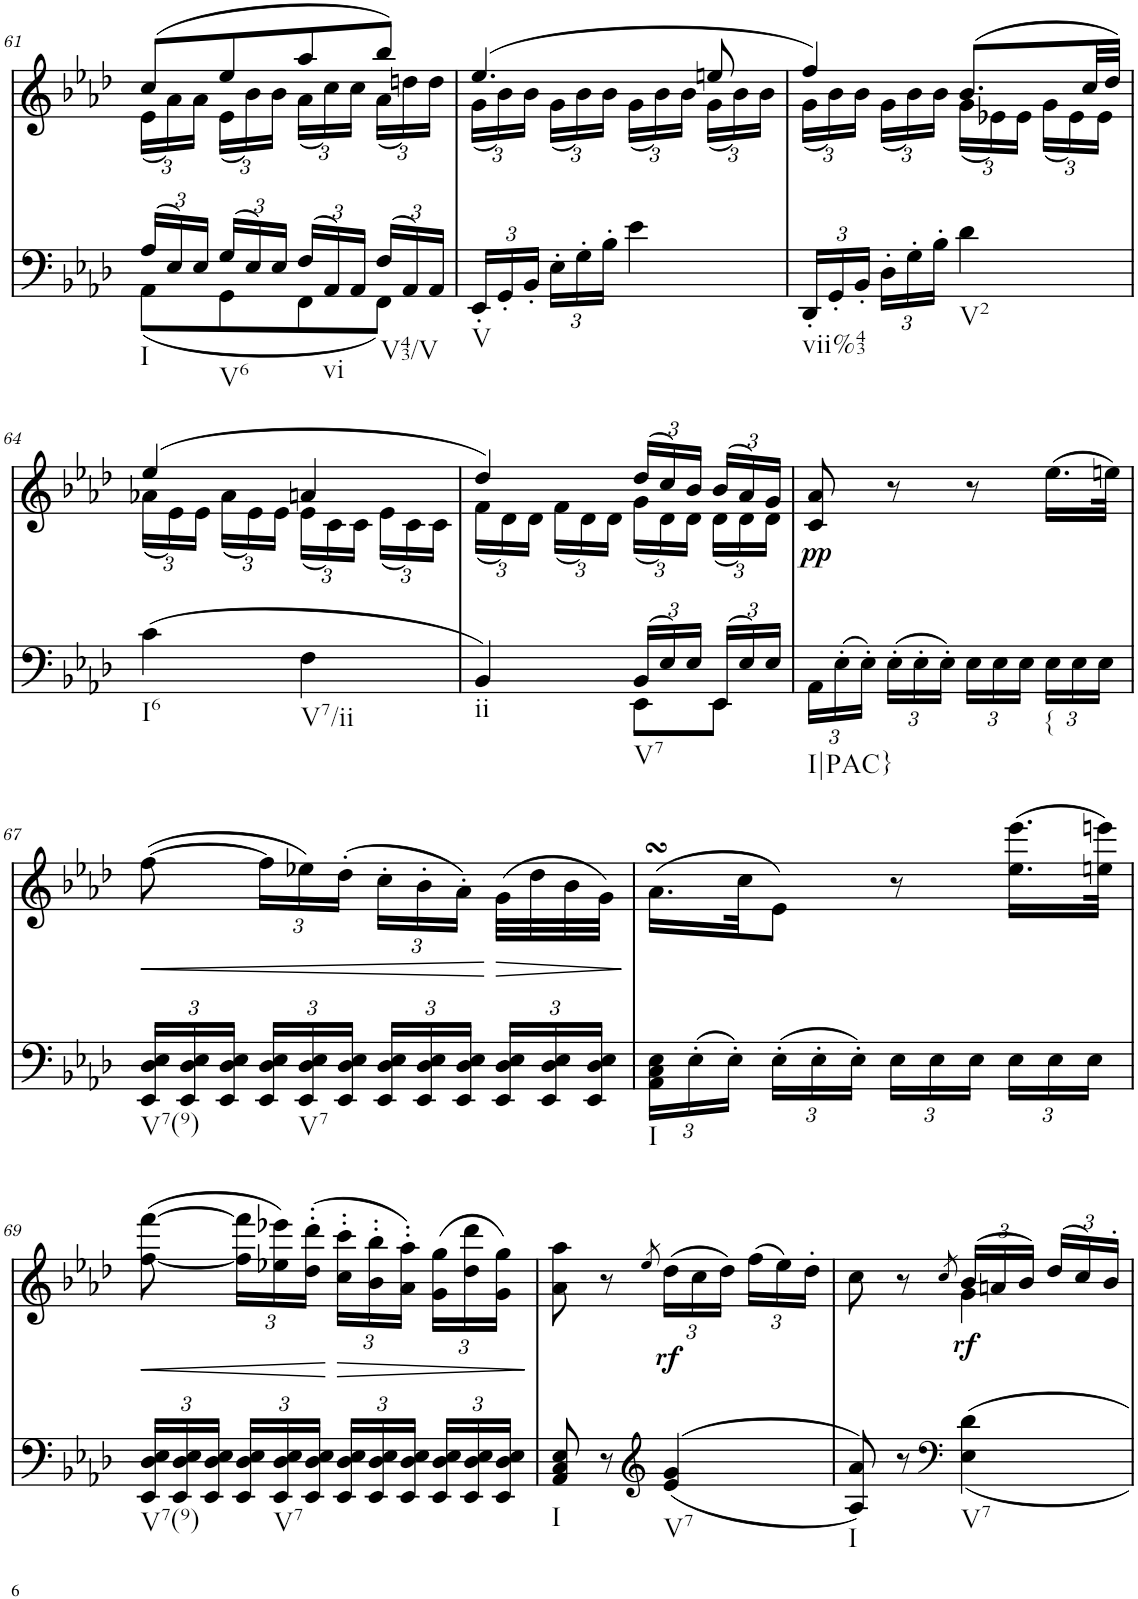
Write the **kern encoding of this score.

**kern	**kern	**text	**dynam
*part2	*part1	*part1	*part1
*staff2	*staff1	*staff1	*staff1
*I"piano	*I"piano	*	*
*I'Pno	*I'Pno	*	*
!!LO:PB:g=z
*clefF4	*clefG2	*	*
*k[b-e-a-d-]	*k[b-e-a-d-]	*	*
*A-:	*A-:	*	*
*M2/4	*M2/4	*	*
=61	=61	=61	=61
*	*^	*	*
*Xbrackettup	*	*Xbrackettup	*	*
*^	*	*	*	*
!LO:TX:b:t=I	!	!	!	!	!
(24A-/LL	(8AA-\L	(8cc/L	(24e-\LL	.	.
24E-/)	.	.	24a-\)	.	.
24E-/JJ	.	.	24a-\JJ	.	.
!LO:TX:b:t=V6	!	!	!	!	!
(24G/LL	8GG\	8ee-/	(24e-\LL	.	.
24E-/)	.	.	24b-\)	.	.
24E-/JJ	.	.	24b-\JJ	.	.
!LO:TX:b:t=vi	!	!	!	!	!
(24F/LL	8FF\	8aa-/	(24a-\LL	.	.
24AA-/)	.	.	24cc\)	.	.
24AA-/JJ	.	.	24cc\JJ	.	.
!LO:TX:b:t=V43/V	!	!	!	!	!
(24F/LL	8FF\J)	8bb-/J)	(24a-\LL	.	.
24AA-/)	.	.	24ddn\)	.	.
24AA-/JJ	.	.	24dd\JJ	.	.
*v	*v	*	*	*	*
=62	=62	=62	=62	=62
!LO:TX:b:t=V	!	!	!	!
24EE-'/LL	(4.ee-/	(24g\LL	.	.
24GG'/	.	24b-\)	.	.
24BB-'/JJ	.	24b-\JJ	.	.
24E-'\LL	.	(24g\LL	.	.
24G'\	.	24b-\)	.	.
24B-'\JJ	.	24b-\JJ	.	.
4e-\	.	(24g\LL	.	.
.	.	24b-\)	.	.
.	.	24b-\JJ	.	.
.	8een/	(24g\LL	.	.
.	.	24b-\)	.	.
.	.	24b-\JJ	.	.
=63	=63	=63	=63	=63
!LO:TX:b:t=vii%43	!	!	!	!
24DD-'/LL	4ff/)	(24g\LL	.	.
24GG'/	.	24b-\)	.	.
24BB-'/JJ	.	24b-\JJ	.	.
24D-'\LL	.	(24g\LL	.	.
24G'\	.	24b-\)	.	.
24B-'\JJ	.	24b-\JJ	.	.
!LO:TX:b:t=V2	!	!	!	!
4d-\	(8.b-/L	(24g\LL	.	.
.	.	24e-X\)	.	.
.	.	24e-\JJ	.	.
.	.	(24g\LL	.	.
.	.	24e-\)	.	.
.	32cc/LL	.	.	.
.	.	24e-\JJ	.	.
.	32dd-/JJJ)	.	.	.
!!LO:LB:g=z	!!
=64	=64	=64	=64	=64
!LO:TX:b:t=I6	!	!	!	!
(4c\	(4ee-/	(24a-X\LL	.	.
.	.	24e-\)	.	.
.	.	24e-\JJ	.	.
.	.	(24a-\LL	.	.
.	.	24e-\)	.	.
.	.	24e-\JJ	.	.
!LO:TX:b:t=V7/ii	!	!	!	!
4F\	4an/	(24e-\LL	.	.
.	.	24c\)	.	.
.	.	24c\JJ	.	.
.	.	(24e-\LL	.	.
.	.	24c\)	.	.
.	.	24c\JJ	.	.
=65	=65	=65	=65	=65
*^	*	*	*	*
!LO:TX:b:t=ii	!	!	!	!	!
4BB-/)	4ryy	4dd-/)	(24f\LL	.	.
.	.	.	24d-\)	.	.
.	.	.	24d-\JJ	.	.
.	.	.	(24f\LL	.	.
.	.	.	24d-\)	.	.
.	.	.	24d-\JJ	.	.
!LO:TX:b:t=V7	!	!	!	!	!
(24BB-/LL	8EE-\L	(24dd-/LL	(24g\LL	.	.
24E-/)	.	24cc/)	24d-\)	.	.
24E-/JJ	.	24b-/JJ	24d-\JJ	.	.
(24EE-/LL	8EE-\J	(24b-/LL	(24d-\LL	.	.
24E-/)	.	24a-/)	24d-\)	.	.
24E-/JJ	.	24g/JJ	24d-\JJ	.	.
*v	*v	*	*	*	*
=66	=66	=66	=66	=66
!LO:TX:b:t=I|PAC}	!	!	!	!
!	!	!	!LO:LY:b	!LO:DY:b
*	*v	*v	*	*
24AA-\LL	8c/ 8a-/	pp	pp
(24E-'\	.	.	.
24E-'\JJ)	.	.	.
(24E-'\LL	8r	.	.
24E-'\	.	.	.
24E-'\JJ)	.	.	.
24E-\LL	8r	.	.
24E-\	.	.	.
24E-\JJ	.	.	.
!LO:TX:b:t={	!	!	!
24E-\LL	(16.ee-\LL	.	.
24E-\	.	.	.
24E-\JJ	.	.	.
.	32een\JJk)	.	.
!!LO:LB:g=z
=67	=67	=67	=67
!LO:TX:b:t=V7(9)	!	!	!
!	!	!	!LO:HP:b
24EE-/ 24D-/ 24E-/LL	([8ff\	.	<
24EE-/ 24D-/ 24E-/	.	.	.
24EE-/ 24D-/ 24E-/JJ	.	.	.
24EE-/ 24D-/ 24E-/LL	24ff\LL]	.	.
!LO:TX:b:t=V7	!	!	!
24EE-/ 24D-/ 24E-/	24ee-X\)	.	.
24EE-/ 24D-/ 24E-/JJ	(24dd-'\JJ	.	.
24EE-/ 24D-/ 24E-/LL	24cc'\LL	.	.
24EE-/ 24D-/ 24E-/	24b-'\	.	.
24EE-/ 24D-/ 24E-/JJ	24a-'\JJ)	.	.
!	!	!	!LO:HP:b
24EE-/ 24D-/ 24E-/LL	(32g\LLL	.	>
.	32dd-\	.	.
24EE-/ 24D-/ 24E-/	.	.	.
.	32b-\	.	.
24EE-/ 24D-/ 24E-/JJ	.	.	.
.	32g\JJJ)	.	.
.	.	.	[
=68	=68	=68	=68
!LO:TX:b:t=I	!	!	!
24AA-\ 24C\ 24E-\LL	(16.a-sSSs\LL	.	.
(24E-'\	.	.	.
24E-'\JJ)	.	.	.
.	32cc\JK	.	.
(24E-'\LL	8e-\J)	.	.
24E-'\	.	.	.
24E-'\JJ)	.	.	.
24E-\LL	8r	.	.
24E-\	.	.	.
24E-\JJ	.	.	.
24E-\LL	(16.ee-\ 16.eee-\LL	.	.
24E-\	.	.	.
24E-\JJ	.	.	.
.	32een\ 32eeen\JJk)	.	.
!!LO:LB:g=z
=69	=69	=69	=69
!LO:TX:b:t=V7(9)	!	!	!
!	!	!	!LO:HP:b
24EE-/ 24D-/ 24E-/LL	([8ff\ [8fff\	.	<
24EE-/ 24D-/ 24E-/	.	.	.
24EE-/ 24D-/ 24E-/JJ	.	.	.
24EE-/ 24D-/ 24E-/LL	24ff\] 24fff\]LL	.	.
!LO:TX:b:t=V7	!	!	!
24EE-/ 24D-/ 24E-/	24ee-X\ 24eee-X\)	.	.
24EE-/ 24D-/ 24E-/JJ	(24dd-\' 24ddd-\'JJ	.	.
24EE-/ 24D-/ 24E-/LL	24cc\' 24ccc\'LL	.	]
24EE-/ 24D-/ 24E-/	24b-\' 24bb-\'	.	.
24EE-/ 24D-/ 24E-/JJ	24a-\' 24aa-\'JJ)	.	.
24EE-/ 24D-/ 24E-/LL	(24g\ 24gg\LL	.	.
24EE-/ 24D-/ 24E-/	24dd-\ 24ddd-\	.	.
24EE-/ 24D-/ 24E-/JJ	24g\ 24gg\JJ)	.	.
.	.	.	[
=70	=70	=70	=70
!LO:TX:b:t=I	!	!	!
8AA-/ 8C/ 8E-/	8a-\ 8aa-\	.	.
8r	8r	.	.
*clefG2	*	*	*
.	8qee-/	.	.
!LO:TX:b:t=V7	!	!	!
!	!	!	!LO:DY:b
(>(4e-/ 4g/	(24dd-\LL	.	rf
.	24cc\	.	.
.	24dd-\JJ)	.	.
.	(24ff\LL	.	.
.	24ee-\)	.	.
.	24dd-'\JJ	.	.
=71	=71	=71	=71
*	*^	*	*
!LO:TX:b:t=I	!	!	!	!
8A-/ 8a-/))	8cc\	4ryy	.	.
8r	8r	.	.	.
*clefF4	*	*	*	*
.	8qcc/	.	.	.
!LO:TX:b:t=V7	!	!	!	!
!	!	!	!	!LO:DY:b
4E-\ 4d-\	(24b-/LL	4g\	.	rf
.	24an/	.	.	.
.	24b-/JJ)	.	.	.
.	(24dd-/LL	.	.	.
.	24cc/)	.	.	.
.	24b-'/JJ	.	.	.
*	*v	*v	*	*
=	=	=	=
*-	*-	*-	*-
